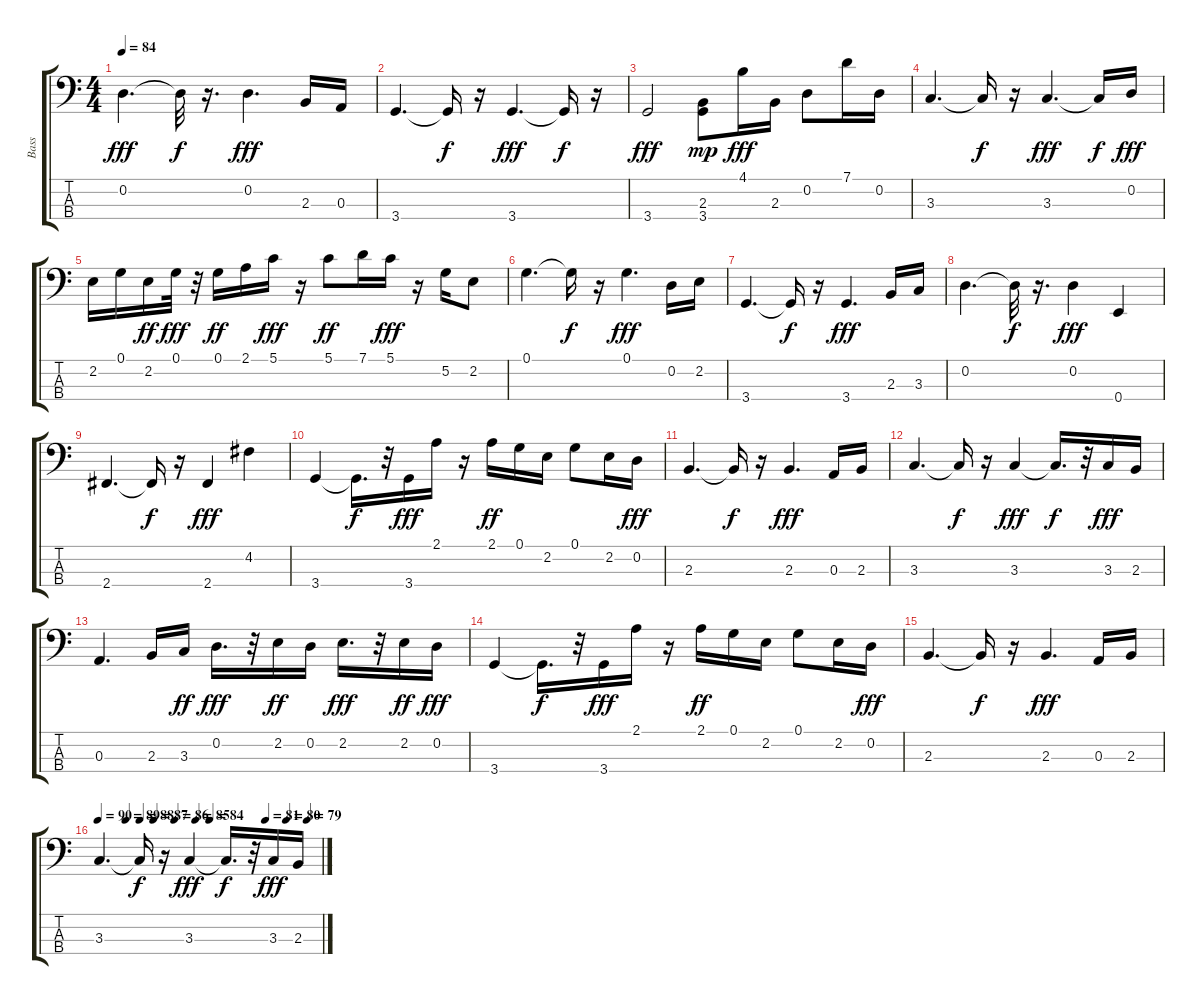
\track ("Bass" "Bass") {instrument electricbassfinger}
\staff {score tabs}
\tuning (G2 D2 A1 E1) {hide}
\ts (4 4)
\tempo 84
\clef f4
\ks c
0.2.4{d dy fff} 0.2{t}.32{dy f} r.16{d} 0.2.4{d dy fff} 2.3.16 0.3.16 |
3.4.4{d} 3.4{t}.16{dy f} r.16 3.4.4{d dy fff} 3.4{t}.16{dy f} r.16 |
3.4.2{dy fff} (2.3 3.4).8{dy mp} 4.1.16{dy fff} 2.3.16 0.2.8 7.1.16 0.2.16 |
3.3.4{d} 3.3{t}.16{dy f} r.16 3.3.4{d dy fff} 3.3{t}.16{dy f} 0.2.16{dy fff} |
2.2.16 0.1.16 2.2.16{dy ff} 0.1.32{dy fff} r.32 0.1.16{dy ff} 2.1.16 5.1.16{dy fff} r.16 5.1.8{dy ff} 7.1.16 5.1.16{dy fff} r.16 5.2.16 2.2.8 |
0.1.4{d} 0.1{t}.16{dy f} r.16 0.1.4{d dy fff} 0.2.16 2.2.16 |
3.4.4{d} 3.4{t}.16{dy f} r.16 3.4.4{d dy fff} 2.3.16 3.3.16 |
0.2.4{d} 0.2{t}.32{dy f} r.16{d} 0.2.4{dy fff} 0.4.4 |
2.4.4{d} 2.4{t}.16{dy f} r.16 2.4.4{dy fff} 4.2.4 |
3.4.4 3.4{t}.16{d dy f} r.32 3.4.16{dy fff} 2.1.16 r.16 2.1.16{dy ff} 0.1.16 2.2.16 0.1.8 2.2.16 0.2.16{dy fff} |
2.3.4{d} 2.3{t}.16{dy f} r.16 2.3.4{d dy fff} 0.3.16 2.3.16 |
3.3.4{d} 3.3{t}.16{dy f} r.16 3.3.4{dy fff} 3.3{t}.16{d dy f} r.32 3.3.16{dy fff} 2.3.16 |
0.3.4{d} 2.3.16 3.3.16{dy ff} 0.2.16{d dy fff} r.32 2.2.16{dy ff} 0.2.16 2.2.16{d dy fff} r.32 2.2.16{dy ff} 0.2.16{dy fff} |
3.4.4 3.4{t}.16{d dy f} r.32 3.4.16{dy fff} 2.1.16 r.16 2.1.16{dy ff} 0.1.16 2.2.16 0.1.8 2.2.16 0.2.16{dy fff} |
2.3.4{d} 2.3{t}.16{dy f} r.16 2.3.4{d dy fff} 0.3.16 2.3.16 |
\tempo 90
\tempo (89 0.125)
\tempo (88 0.1875)
\tempo (87 0.25)
\tempo (86 0.34375)
\tempo (85 0.4375)
\tempo (84 0.5)
\tempo (81 0.75)
\tempo (80 0.84375)
\tempo (79 0.9375)
3.3.4{d} 3.3{t}.16{dy f} r.16 3.3.4{dy fff} 3.3{t}.16{d dy f} r.32 3.3.16{dy fff} 2.3.16
